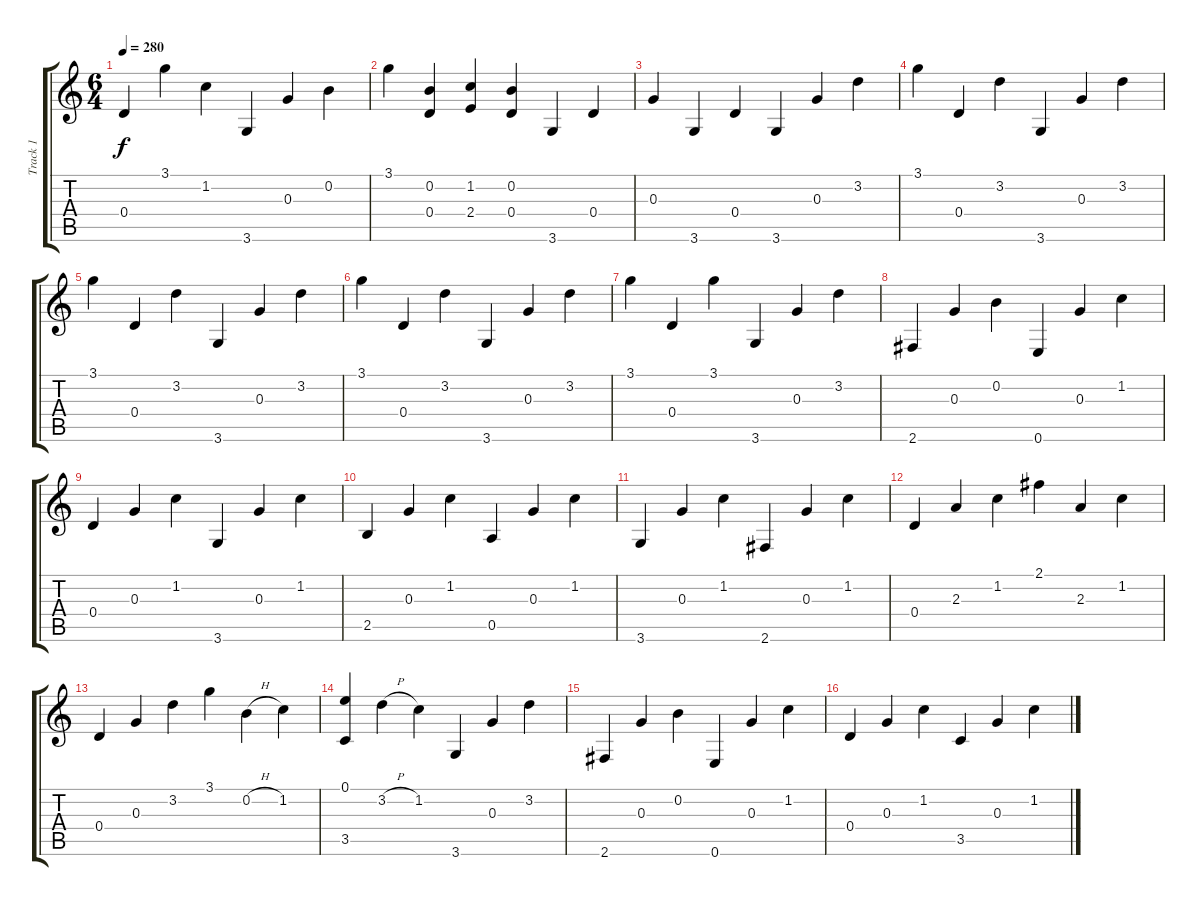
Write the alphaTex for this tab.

\track ("Track 1" "Track 1") {instrument acousticguitarnylon}
\staff {score tabs}
\tuning (E4 B3 G3 D3 A2 E2) {hide}
\ts (6 4)
\tempo 280
\clef g2
\ks c
0.4.4{dy f} 3.1.4 1.2.4 3.6.4 0.3.4 0.2.4 |
3.1.4 (0.2 0.4).4 (1.2 2.4).4 (0.2 0.4).4 3.6.4 0.4.4 |
0.3.4 3.6.4 0.4.4 3.6.4 0.3.4 3.2.4 |
3.1.4 0.4.4 3.2.4 3.6.4 0.3.4 3.2.4 |
3.1.4 0.4.4 3.2.4 3.6.4 0.3.4 3.2.4 |
3.1.4 0.4.4 3.2.4 3.6.4 0.3.4 3.2.4 |
3.1.4 0.4.4 3.1.4 3.6.4 0.3.4 3.2.4 |
2.6.4 0.3.4 0.2.4 0.6.4 0.3.4 1.2.4 |
0.4.4 0.3.4 1.2.4 3.6.4 0.3.4 1.2.4 |
2.5.4 0.3.4 1.2.4 0.5.4 0.3.4 1.2.4 |
3.6.4 0.3.4 1.2.4 2.6.4 0.3.4 1.2.4 |
0.4.4 2.3.4 1.2.4 2.1.4 2.3.4 1.2.4 |
0.4.4 0.3.4 3.2.4 3.1.4 0.2{h}.4 1.2.4 |
(0.1 3.5).4 3.2{h}.4 1.2.4 3.6.4 0.3.4 3.2.4 |
2.6.4 0.3.4 0.2.4 0.6.4 0.3.4 1.2.4 |
0.4.4 0.3.4 1.2.4 3.5.4 0.3.4 1.2.4
